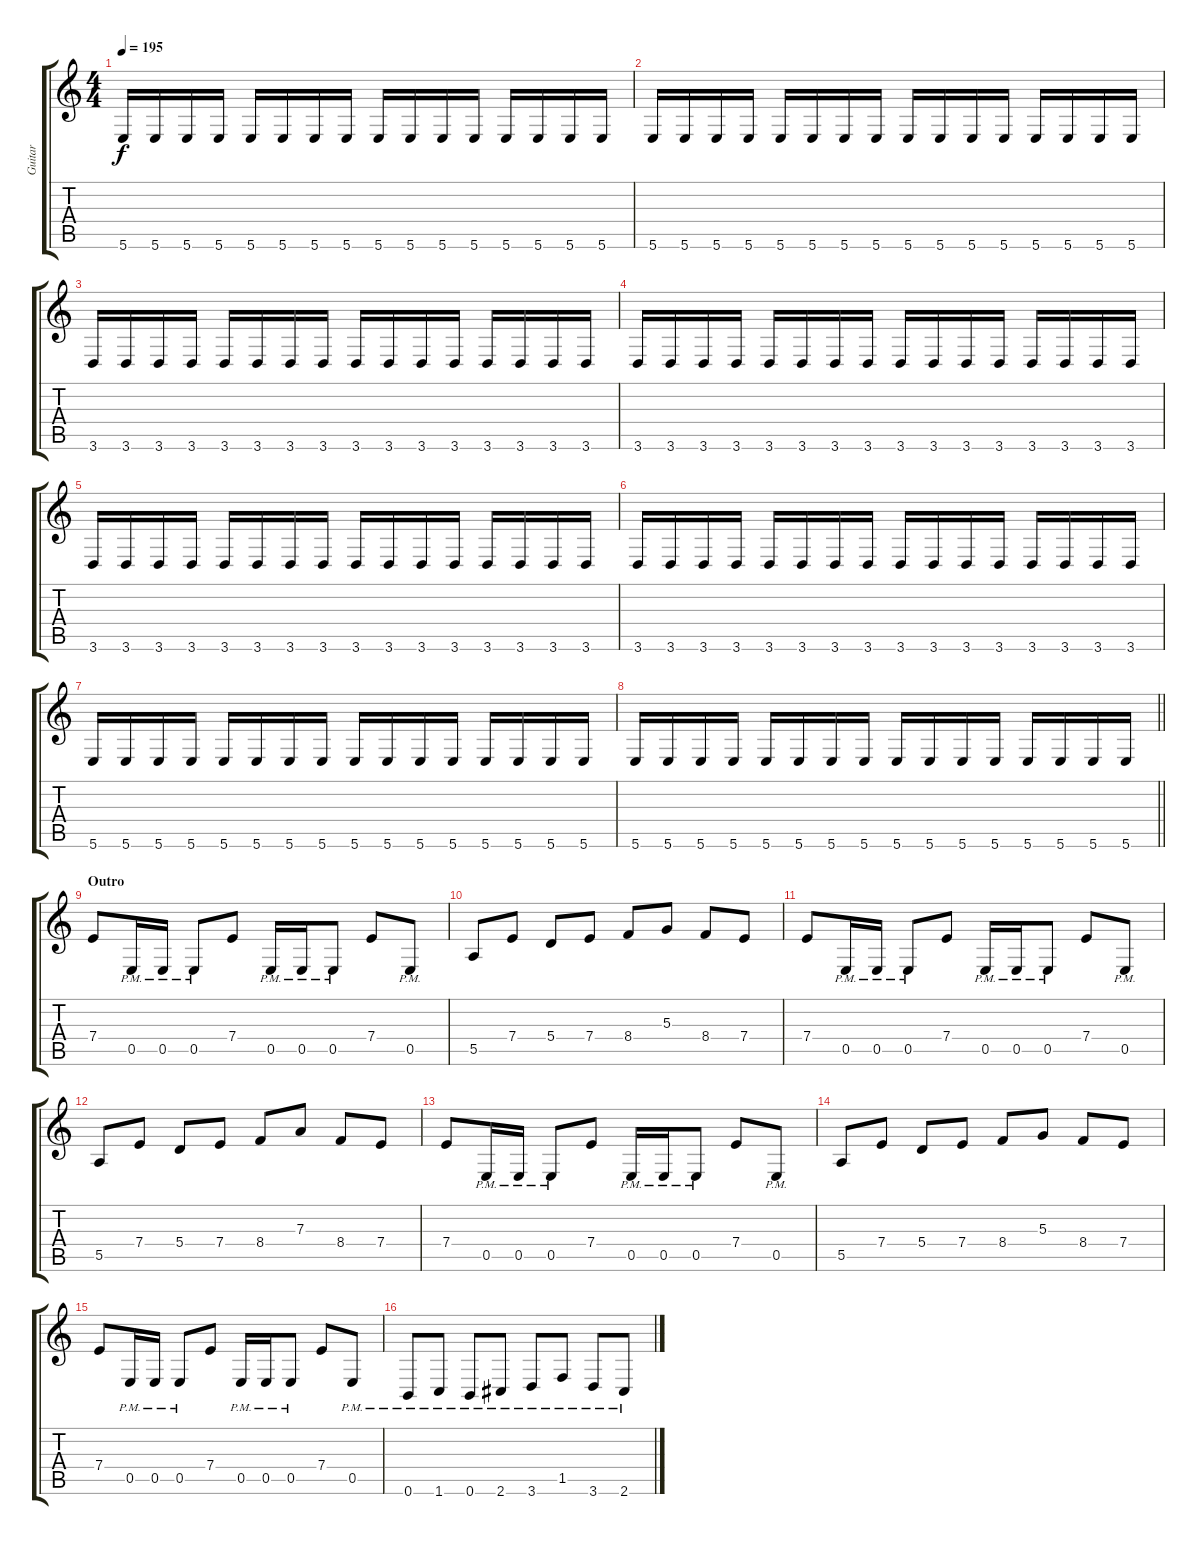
\track ("Guitar" "Guitar") {instrument distortionguitar}
\staff {score tabs}
\tuning (B3 Gb3 D3 A2 E2 B1) {hide}
\ts (4 4)
\tempo 195
\clef g2
\ks c
5.6.16{dy f} 5.6.16 5.6.16 5.6.16 5.6.16 5.6.16 5.6.16 5.6.16 5.6.16 5.6.16 5.6.16 5.6.16 5.6.16 5.6.16 5.6.16 5.6.16 |
5.6.16 5.6.16 5.6.16 5.6.16 5.6.16 5.6.16 5.6.16 5.6.16 5.6.16 5.6.16 5.6.16 5.6.16 5.6.16 5.6.16 5.6.16 5.6.16 |
3.6.16 3.6.16 3.6.16 3.6.16 3.6.16 3.6.16 3.6.16 3.6.16 3.6.16 3.6.16 3.6.16 3.6.16 3.6.16 3.6.16 3.6.16 3.6.16 |
3.6.16 3.6.16 3.6.16 3.6.16 3.6.16 3.6.16 3.6.16 3.6.16 3.6.16 3.6.16 3.6.16 3.6.16 3.6.16 3.6.16 3.6.16 3.6.16 |
3.6.16 3.6.16 3.6.16 3.6.16 3.6.16 3.6.16 3.6.16 3.6.16 3.6.16 3.6.16 3.6.16 3.6.16 3.6.16 3.6.16 3.6.16 3.6.16 |
3.6.16 3.6.16 3.6.16 3.6.16 3.6.16 3.6.16 3.6.16 3.6.16 3.6.16 3.6.16 3.6.16 3.6.16 3.6.16 3.6.16 3.6.16 3.6.16 |
5.6.16 5.6.16 5.6.16 5.6.16 5.6.16 5.6.16 5.6.16 5.6.16 5.6.16 5.6.16 5.6.16 5.6.16 5.6.16 5.6.16 5.6.16 5.6.16 |
\barLineRight lightlight
5.6.16 5.6.16 5.6.16 5.6.16 5.6.16 5.6.16 5.6.16 5.6.16 5.6.16 5.6.16 5.6.16 5.6.16 5.6.16 5.6.16 5.6.16 5.6.16 |
\section ("" "Outro")
7.4.8{balance 0} 0.5{pm}.16 0.5{pm}.16 0.5{pm}.8 7.4.8 0.5{pm}.16 0.5{pm}.16 0.5{pm}.8 7.4.8 0.5{pm}.8 |
5.5.8 7.4.8 5.4.8 7.4.8 8.4.8 5.3.8 8.4.8 7.4.8 |
7.4.8 0.5{pm}.16 0.5{pm}.16 0.5{pm}.8 7.4.8 0.5{pm}.16 0.5{pm}.16 0.5{pm}.8 7.4.8 0.5{pm}.8 |
5.5.8 7.4.8 5.4.8 7.4.8 8.4.8 7.3.8 8.4.8 7.4.8 |
7.4.8 0.5{pm}.16 0.5{pm}.16 0.5{pm}.8 7.4.8 0.5{pm}.16 0.5{pm}.16 0.5{pm}.8 7.4.8 0.5{pm}.8 |
5.5.8 7.4.8 5.4.8 7.4.8 8.4.8 5.3.8 8.4.8 7.4.8 |
7.4.8 0.5{pm}.16 0.5{pm}.16 0.5{pm}.8 7.4.8 0.5{pm}.16 0.5{pm}.16 0.5{pm}.8 7.4.8 0.5{pm}.8 |
0.6{pm}.8 1.6{pm}.8 0.6{pm}.8 2.6{pm}.8 3.6{pm}.8 1.5{pm}.8 3.6{pm}.8 2.6{pm}.8
